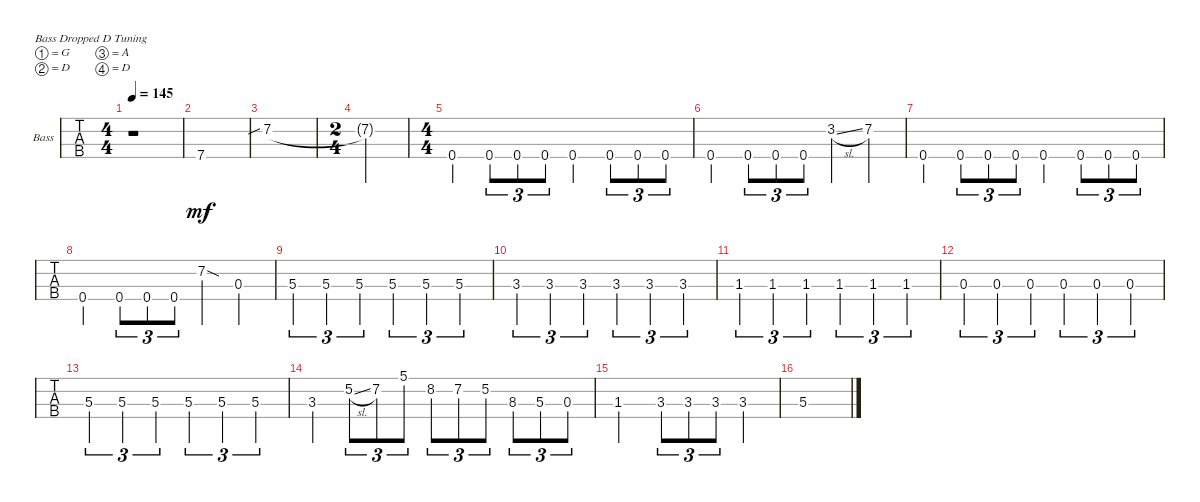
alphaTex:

\defaultSystemsLayout 4
\bracketExtendMode groupsimilarinstruments
\firstSystemTrackNameOrientation horizontal
\otherSystemsTrackNameOrientation horizontal
\track ("Bass" "Bass") {instrument electricbassfinger}
\staff {tabs}
\tuning (G2 D2 A1 D1)
\ts (4 4)
\tempo 145
\clef f4
\scale
0.479821
\ks c
r.1{dy mf instrument electricbassfinger} |
\scale
0.26009 7.4.1 |
\scale
0.26009 7.2{sib}.1 |
\ts (2 4)
\scale
0.393382 7.2{t}.2 |
\ts (4 4)
\scale
0.393382 0.4.4 0.4.8{tu (3 2)} 0.4.8{tu (3 2)} 0.4.8{tu (3 2)} 0.4.4 0.4.8{tu (3 2)} 0.4.8{tu (3 2)} 0.4.8{tu (3 2)} |
\scale
0.213235 0.4.4 0.4.8{tu (3 2)} 0.4.8{tu (3 2)} 0.4.8{tu (3 2)} 3.2{sl}.4 7.2.4 |
\scale
0.333333 0.4.4 0.4.8{tu (3 2)} 0.4.8{tu (3 2)} 0.4.8{tu (3 2)} 0.4.4 0.4.8{tu (3 2)} 0.4.8{tu (3 2)} 0.4.8{tu (3 2)} |
\scale
0.333333 0.4.4 0.4.8{tu (3 2)} 0.4.8{tu (3 2)} 0.4.8{tu (3 2)} 7.2{sod}.4 0.3.4 |
\scale
0.333333 5.3.4{tu (3 2)} 5.3.4{tu (3 2)} 5.3.4{tu (3 2)} 5.3.4{tu (3 2)} 5.3.4{tu (3 2)} 5.3.4{tu (3 2)} |
\scale
0.333333 3.3.4{tu (3 2)} 3.3.4{tu (3 2)} 3.3.4{tu (3 2)} 3.3.4{tu (3 2)} 3.3.4{tu (3 2)} 3.3.4{tu (3 2)} |
\scale
0.333333 1.3.4{tu (3 2)} 1.3.4{tu (3 2)} 1.3.4{tu (3 2)} 1.3.4{tu (3 2)} 1.3.4{tu (3 2)} 1.3.4{tu (3 2)} |
\scale
0.333333 0.3.4{tu (3 2)} 0.3.4{tu (3 2)} 0.3.4{tu (3 2)} 0.3.4{tu (3 2)} 0.3.4{tu (3 2)} 0.3.4{tu (3 2)} |
\scale
0.333333 5.3.4{tu (3 2)} 5.3.4{tu (3 2)} 5.3.4{tu (3 2)} 5.3.4{tu (3 2)} 5.3.4{tu (3 2)} 5.3.4{tu (3 2)} |
\scale
0.333333 3.3.4 5.2{sl}.8{tu (3 2)} 7.2.8{tu (3 2)} 5.1.8{tu (3 2)} 8.2.8{tu (3 2)} 7.2.8{tu (3 2)} 5.2.8{tu (3 2)} 8.3.8{tu (3 2)} 5.3.8{tu (3 2)} 0.3.8{tu (3 2)} |
\scale
0.333333 1.3.2 3.3.8{tu (3 2)} 3.3.8{tu (3 2)} 3.3.8{tu (3 2)} 3.3.4 |
\scale
0.333333 5.3.1
